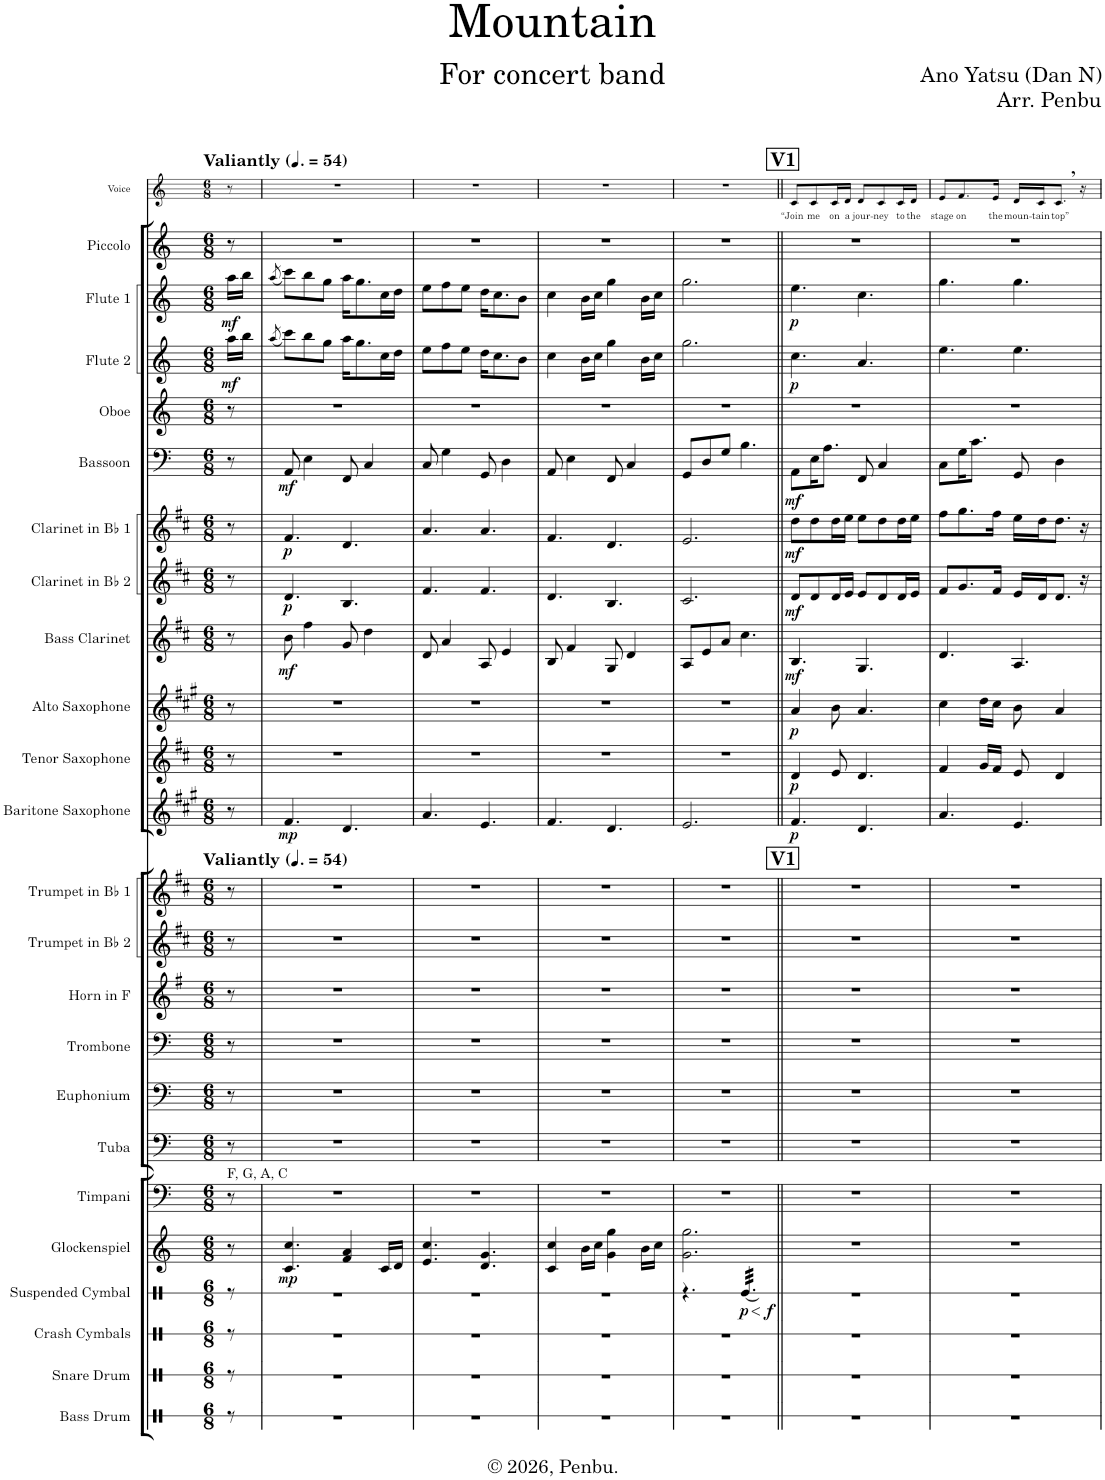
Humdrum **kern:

**kern	**kern	**kern	**kern	**dynam	**kern	**dynam	**kern	**kern	**kern	**kern	**kern	**kern	**kern	**kern	**dynam	**kern	**dynam	**kern	**dynam	**kern	**dynam	**kern	**dynam	**kern	**dynam	**kern	**dynam	**kern	**kern	**dynam	**kern	**dynam	**kern	**kern	**text
*part24	*part23	*part22	*part21	*part21	*part20	*part20	*part19	*part18	*part17	*part16	*part15	*part14	*part13	*part12	*part12	*part11	*part11	*part10	*part10	*part9	*part9	*part8	*part8	*part7	*part7	*part6	*part6	*part5	*part4	*part4	*part3	*part3	*part2	*part1	*part1
*staff24	*staff23	*staff22	*staff21	*staff21	*staff20	*staff20	*staff19	*staff18	*staff17	*staff16	*staff15	*staff14	*staff13	*staff12	*staff12	*staff11	*staff11	*staff10	*staff10	*staff9	*staff9	*staff8	*staff8	*staff7	*staff7	*staff6	*staff6	*staff5	*staff4	*staff4	*staff3	*staff3	*staff2	*staff1	*staff1
*I"Bass Drum	*I"Snare Drum	*I"Crash Cymbals	*I"Suspended Cymbal	*	*I"Glockenspiel	*	*I"Timpani	*I"Tuba	*I"Euphonium	*I"Trombone	*I"Horn in F	*I"Trumpet in Bb 2	*I"Trumpet in Bb 1	*I"Baritone Saxophone	*	*I"Tenor Saxophone	*	*I"Alto Saxophone	*	*I"Bass Clarinet	*	*I"Clarinet in Bb 2	*	*I"Clarinet in Bb 1	*	*I"Bassoon	*	*I"Oboe	*I"Flute 2	*	*I"Flute 1	*	*I"Piccolo	*I"Voice	*
*I'BD	*I'SD	*I'Cr. Cym.	*I'Sus. Cym.	*	*I'Glock.	*	*I'Timp.	*I'Tba.	*I'Euph.	*I'Tbn.	*I'Hn. in F	*I'Tpt. in Bb 2	*I'Tpt. in Bb 1	*I'Bar. Sax.	*	*I'T. Sax.	*	*I'A. Sax.	*	*I'B. Cl.	*	*I'Cl. in Bb 2	*	*I'Cl. in Bb 1	*	*I'Bsn.	*	*I'Ob.	*I'Fl. 2	*	*I'Fl. 1	*	*I'Picc.	*I'Vo.	*
*stria1	*stria1	*stria1	*stria1	*	*	*	*	*	*	*	*	*	*	*	*	*	*	*	*	*	*	*	*	*	*	*	*	*	*	*	*	*	*	*stria5	*
*clefX	*clefX	*clefX	*clefX	*	*clefG2	*	*clefF4	*clefF4	*clefF4	*clefF4	*clefG2	*clefG2	*clefG2	*clefG2	*	*clefG2	*	*clefG2	*	*clefG2	*	*clefG2	*	*clefG2	*	*clefF4	*	*clefG2	*clefG2	*	*clefG2	*	*clefG2	*clefG2	*
*	*	*	*	*	*Trd-14c-24	*	*	*	*	*	*Trd4c7	*Trd1c2	*Trd1c2	*Trd12c21	*	*Trd8c14	*	*Trd5c9	*	*Trd8c14	*	*Trd1c2	*	*Trd1c2	*	*	*	*	*	*	*	*	*Trd-7c-12	*	*
*k[]	*k[]	*k[]	*k[]	*	*k[]	*	*k[]	*k[]	*k[]	*k[]	*k[f#]	*k[f#c#]	*k[f#c#]	*k[f#c#g#]	*	*k[f#c#]	*	*k[f#c#g#]	*	*k[f#c#]	*	*k[f#c#]	*	*k[f#c#]	*	*k[]	*	*k[]	*k[]	*	*k[]	*	*k[]	*k[]	*
*M6/8	*M6/8	*M6/8	*M6/8	*	*M6/8	*	*M6/8	*M6/8	*M6/8	*M6/8	*M6/8	*M6/8	*M6/8	*M6/8	*	*M6/8	*	*M6/8	*	*M6/8	*	*M6/8	*	*M6/8	*	*M6/8	*	*M6/8	*M6/8	*	*M6/8	*	*M6/8	*M6/8	*
*MM81	*MM81	*MM81	*MM81	*	*MM81	*	*MM81	*MM81	*MM81	*MM81	*MM81	*MM81	*MM81	*MM81	*	*MM81	*	*MM81	*	*MM81	*	*MM81	*	*MM81	*	*MM81	*	*MM81	*MM81	*	*MM81	*	*MM81	*MM81	*
=	=	=	=	=	=	=	=	=	=	=	=	=	=	=	=	=	=	=	=	=	=	=	=	=	=	=	=	=	=	=	=	=	=	=	=
!	!	!	!	!	!	!	!	!	!	!	!	!	!	!	!	!	!	!	!	!	!	!	!	!	!	!	!	!	!	!	!	!	!	!LO:TX:a:B:t=Valiantly	!
!	!	!	!	!	!	!	!	!	!	!	!	!	!LO:TX:a:B:t=Valiantly	!	!	!	!	!	!	!	!	!	!	!	!	!	!	!	!	!	!	!	!	!	!
!	!	!	!	!	!	!	!LO:TX:a:t=F, G, A, C	!	!	!	!	!	!	!	!	!	!	!	!	!	!	!	!	!	!	!	!	!	!	!	!	!	!	!	!
!	!	!	!	!	!	!	!	!	!	!	!	!	!	!	!	!	!	!	!	!	!	!	!	!	!	!	!	!	!	!LO:DY:b	!	!LO:DY:b	!	!	!
8r	8r	8r	8r	.	8r	.	8r	8r	8r	8r	8r	8r	8r	8r	.	8r	.	8r	.	8r	.	8r	.	8r	.	8r	.	8r	16aa\LL	mf	16aa\LL	mf	8r	8r	.
.	.	.	.	.	.	.	.	.	.	.	.	.	.	.	.	.	.	.	.	.	.	.	.	.	.	.	.	.	16bb\JJ	.	16bb\JJ	.	.	.	.
=1	=1	=1	=1	=1	=1	=1	=1	=1	=1	=1	=1	=1	=1	=1	=1	=1	=1	=1	=1	=1	=1	=1	=1	=1	=1	=1	=1	=1	=1	=1	=1	=1	=1	=1	=1
.	.	.	.	.	.	.	.	.	.	.	.	.	.	.	.	.	.	.	.	.	.	.	.	.	.	.	.	.	(8qaa/	.	(8qaa/	.	.	.	.
!	!	!	!	!	!	!LO:DY:b	!	!	!	!	!	!	!	!	!LO:DY:b	!	!	!	!	!	!LO:DY:b	!	!LO:DY:b	!	!LO:DY:b	!	!LO:DY:b	!	!	!	!	!	!	!	!
2.r	2.r	2.r	2.r	.	4.c/ 4.cc/	mp	2.r	2.r	2.r	2.r	2.r	2.r	2.r	4.f#/	mp	2.r	.	2.r	.	8b\	mf	4.d/	p	4.f#/	p	8AA/	mf	2.r	8ccc\L)	.	8ccc\L)	.	2.r	2.r	.
.	.	.	.	.	.	.	.	.	.	.	.	.	.	.	.	.	.	.	.	4ff#\	.	.	.	.	.	4E\	.	.	8bb\	.	8bb\	.	.	.	.
.	.	.	.	.	.	.	.	.	.	.	.	.	.	.	.	.	.	.	.	.	.	.	.	.	.	.	.	.	8gg\J	.	8gg\J	.	.	.	.
.	.	.	.	.	4f/ 4a/	.	.	.	.	.	.	.	.	4.d/	.	.	.	.	.	8g/	.	4.B/	.	4.d/	.	8FF/	.	.	16aa\KL	.	16aa\KL	.	.	.	.
.	.	.	.	.	.	.	.	.	.	.	.	.	.	.	.	.	.	.	.	.	.	.	.	.	.	.	.	.	8.gg\	.	8.gg\	.	.	.	.
.	.	.	.	.	.	.	.	.	.	.	.	.	.	.	.	.	.	.	.	4dd\	.	.	.	.	.	4C/	.	.	.	.	.	.	.	.	.
.	.	.	.	.	16c/LL	.	.	.	.	.	.	.	.	.	.	.	.	.	.	.	.	.	.	.	.	.	.	.	16cc\L	.	16cc\L	.	.	.	.
.	.	.	.	.	16d/JJ	.	.	.	.	.	.	.	.	.	.	.	.	.	.	.	.	.	.	.	.	.	.	.	16dd\JJ	.	16dd\JJ	.	.	.	.
=2	=2	=2	=2	=2	=2	=2	=2	=2	=2	=2	=2	=2	=2	=2	=2	=2	=2	=2	=2	=2	=2	=2	=2	=2	=2	=2	=2	=2	=2	=2	=2	=2	=2	=2	=2
2.r	2.r	2.r	2.r	.	4.e/ 4.cc/	.	2.r	2.r	2.r	2.r	2.r	2.r	2.r	4.a/	.	2.r	.	2.r	.	8d/	.	4.f#/	.	4.a/	.	8C/	.	2.r	8ee\L	.	8ee\L	.	2.r	2.r	.
.	.	.	.	.	.	.	.	.	.	.	.	.	.	.	.	.	.	.	.	4a/	.	.	.	.	.	4G\	.	.	8ff\	.	8ff\	.	.	.	.
.	.	.	.	.	.	.	.	.	.	.	.	.	.	.	.	.	.	.	.	.	.	.	.	.	.	.	.	.	8ee\J	.	8ee\J	.	.	.	.
.	.	.	.	.	4.d/ 4.g/	.	.	.	.	.	.	.	.	4.e/	.	.	.	.	.	8A/	.	4.f#/	.	4.a/	.	8GG/	.	.	16dd\KL	.	16dd\KL	.	.	.	.
.	.	.	.	.	.	.	.	.	.	.	.	.	.	.	.	.	.	.	.	.	.	.	.	.	.	.	.	.	8.cc\	.	8.cc\	.	.	.	.
.	.	.	.	.	.	.	.	.	.	.	.	.	.	.	.	.	.	.	.	4e/	.	.	.	.	.	4D\	.	.	.	.	.	.	.	.	.
.	.	.	.	.	.	.	.	.	.	.	.	.	.	.	.	.	.	.	.	.	.	.	.	.	.	.	.	.	8b\J	.	8b\J	.	.	.	.
=3	=3	=3	=3	=3	=3	=3	=3	=3	=3	=3	=3	=3	=3	=3	=3	=3	=3	=3	=3	=3	=3	=3	=3	=3	=3	=3	=3	=3	=3	=3	=3	=3	=3	=3	=3
2.r	2.r	2.r	2.r	.	4c/ 4cc/	.	2.r	2.r	2.r	2.r	2.r	2.r	2.r	4.f#/	.	2.r	.	2.r	.	8B/	.	4.d/	.	4.f#/	.	8AA/	.	2.r	4cc\	.	4cc\	.	2.r	2.r	.
.	.	.	.	.	.	.	.	.	.	.	.	.	.	.	.	.	.	.	.	4f#/	.	.	.	.	.	4E\	.	.	.	.	.	.	.	.	.
.	.	.	.	.	16b\LL	.	.	.	.	.	.	.	.	.	.	.	.	.	.	.	.	.	.	.	.	.	.	.	16b\LL	.	16b\LL	.	.	.	.
.	.	.	.	.	16cc\JJ	.	.	.	.	.	.	.	.	.	.	.	.	.	.	.	.	.	.	.	.	.	.	.	16cc\JJ	.	16cc\JJ	.	.	.	.
.	.	.	.	.	4g\ 4gg\	.	.	.	.	.	.	.	.	4.d/	.	.	.	.	.	8G/	.	4.B/	.	4.d/	.	8FF/	.	.	4gg\	.	4gg\	.	.	.	.
.	.	.	.	.	.	.	.	.	.	.	.	.	.	.	.	.	.	.	.	4d/	.	.	.	.	.	4C/	.	.	.	.	.	.	.	.	.
.	.	.	.	.	16b\LL	.	.	.	.	.	.	.	.	.	.	.	.	.	.	.	.	.	.	.	.	.	.	.	16b\LL	.	16b\LL	.	.	.	.
.	.	.	.	.	16cc\JJ	.	.	.	.	.	.	.	.	.	.	.	.	.	.	.	.	.	.	.	.	.	.	.	16cc\JJ	.	16cc\JJ	.	.	.	.
=4	=4	=4	=4	=4	=4	=4	=4	=4	=4	=4	=4	=4	=4	=4	=4	=4	=4	=4	=4	=4	=4	=4	=4	=4	=4	=4	=4	=4	=4	=4	=4	=4	=4	=4	=4
*	*	*	*^	*	*	*	*	*	*	*	*	*	*	*	*	*	*	*	*	*	*	*	*	*	*	*	*	*	*	*	*	*	*	*	*
2.r	2.r	2.r	4.r	2ryy	.	2.g\ 2.gg\	.	2.r	2.r	2.r	2.r	2.r	2.r	2.r	2.e/	.	2.r	.	2.r	.	8A/L	.	2.c#/	.	2.e/	.	8GG/L	.	2.r	2.gg\	.	2.gg\	.	2.r	2.r	.
.	.	.	.	.	.	.	.	.	.	.	.	.	.	.	.	.	.	.	.	.	8e/	.	.	.	.	.	8D/	.	.	.	.	.	.	.	.	.
.	.	.	.	.	.	.	.	.	.	.	.	.	.	.	.	.	.	.	.	.	8a/J	.	.	.	.	.	8G/J	.	.	.	.	.	.	.	.	.
!	!	!	!	!	!LO:DY:b	!	!	!	!	!	!	!	!	!	!	!	!	!	!	!	!	!	!	!	!	!	!	!	!	!	!	!	!	!	!	!
*	*	*	*tremolo	*	*	*	*	*	*	*	*	*	*	*	*	*	*	*	*	*	*	*	*	*	*	*	*	*	*	*	*	*	*	*	*	*
.	.	.	32Re/LLL	.	p	.	.	.	.	.	.	.	.	.	.	.	.	.	.	.	4.cc#\	.	.	.	.	.	4.B\	.	.	.	.	.	.	.	.	.
.	.	.	32Re/	.	.	.	.	.	.	.	.	.	.	.	.	.	.	.	.	.	.	.	.	.	.	.	.	.	.	.	.	.	.	.	.	.
.	.	.	32Re/	.	.	.	.	.	.	.	.	.	.	.	.	.	.	.	.	.	.	.	.	.	.	.	.	.	.	.	.	.	.	.	.	.
.	.	.	32Re/	.	.	.	.	.	.	.	.	.	.	.	.	.	.	.	.	.	.	.	.	.	.	.	.	.	.	.	.	.	.	.	.	.
.	.	.	32Re/	8.ryy	.	.	.	.	.	.	.	.	.	.	.	.	.	.	.	.	.	.	.	.	.	.	.	.	.	.	.	.	.	.	.	.
.	.	.	32Re/	.	.	.	.	.	.	.	.	.	.	.	.	.	.	.	.	.	.	.	.	.	.	.	.	.	.	.	.	.	.	.	.	.
.	.	.	32Re/	.	.	.	.	.	.	.	.	.	.	.	.	.	.	.	.	.	.	.	.	.	.	.	.	.	.	.	.	.	.	.	.	.
.	.	.	32Re/	.	.	.	.	.	.	.	.	.	.	.	.	.	.	.	.	.	.	.	.	.	.	.	.	.	.	.	.	.	.	.	.	.
.	.	.	32Re/	.	.	.	.	.	.	.	.	.	.	.	.	.	.	.	.	.	.	.	.	.	.	.	.	.	.	.	.	.	.	.	.	.
.	.	.	32Re/	.	.	.	.	.	.	.	.	.	.	.	.	.	.	.	.	.	.	.	.	.	.	.	.	.	.	.	.	.	.	.	.	.
!	!	!	!	!	!LO:DY:b	!	!	!	!	!	!	!	!	!	!	!	!	!	!	!	!	!	!	!	!	!	!	!	!	!	!	!	!	!	!	!
.	.	.	32Re/	16ryy	f	.	.	.	.	.	.	.	.	.	.	.	.	.	.	.	.	.	.	.	.	.	.	.	.	.	.	.	.	.	.	.
.	.	.	32Re/JJJ	.	.	.	.	.	.	.	.	.	.	.	.	.	.	.	.	.	.	.	.	.	.	.	.	.	.	.	.	.	.	.	.	.
*	*	*	*Xtremolo	*	*	*	*	*	*	*	*	*	*	*	*	*	*	*	*	*	*	*	*	*	*	*	*	*	*	*	*	*	*	*	*	*
!!LO:REH:place=s1:a:B:cj:fs=14:t=V1
!!LO:REH:place=s13:a:B:cj:fs=14:t=V1
=5||	=5||	=5||	=5||	=5||	=5||	=5||	=5||	=5||	=5||	=5||	=5||	=5||	=5||	=5||	=5||	=5||	=5||	=5||	=5||	=5||	=5||	=5||	=5||	=5||	=5||	=5||	=5||	=5||	=5||	=5||	=5||	=5||	=5||	=5||	=5||	=5||
!	!	!	!	!	!	!	!	!	!	!	!	!	!	!	!	!LO:DY:b	!	!LO:DY:b	!	!LO:DY:b	!	!LO:DY:b	!	!LO:DY:b	!	!LO:DY:b	!	!LO:DY:b	!	!	!LO:DY:b	!	!LO:DY:b	!	!	!LO:LY:b
*	*	*	*v	*v	*	*	*	*	*	*	*	*	*	*	*	*	*	*	*	*	*	*	*	*	*	*	*	*	*	*	*	*	*	*	*	*
2.r	2.r	2.r	2.r	.	2.r	.	2.r	2.r	2.r	2.r	2.r	2.r	2.r	4.f#/	p	4d/	p	4a/	p	4.B/	mf	8d/L	mf	8dd\L	mf	8AA\L	mf	2.r	4.cc\	p	4.ee\	p	2.r	8c/L	“Join
!	!	!	!	!	!	!	!	!	!	!	!	!	!	!	!	!	!	!	!	!	!	!	!	!	!	!	!	!	!	!	!	!	!	!	!LO:LY:b
.	.	.	.	.	.	.	.	.	.	.	.	.	.	.	.	.	.	.	.	.	.	8d/	.	8dd\	.	16E\K	.	.	.	.	.	.	.	8c/	me
.	.	.	.	.	.	.	.	.	.	.	.	.	.	.	.	.	.	.	.	.	.	.	.	.	.	8.A\J	.	.	.	.	.	.	.	.	.
!	!	!	!	!	!	!	!	!	!	!	!	!	!	!	!	!	!	!	!	!	!	!	!	!	!	!	!	!	!	!	!	!	!	!	!LO:LY:b
.	.	.	.	.	.	.	.	.	.	.	.	.	.	.	.	8e/	.	8b\	.	.	.	16d/L	.	16dd\L	.	.	.	.	.	.	.	.	.	16c/L	on
!	!	!	!	!	!	!	!	!	!	!	!	!	!	!	!	!	!	!	!	!	!	!	!	!	!	!	!	!	!	!	!	!	!	!	!LO:LY:b
.	.	.	.	.	.	.	.	.	.	.	.	.	.	.	.	.	.	.	.	.	.	16e/JJ	.	16ee\JJ	.	.	.	.	.	.	.	.	.	16d/JJ	a
!	!	!	!	!	!	!	!	!	!	!	!	!	!	!	!	!	!	!	!	!	!	!	!	!	!	!	!	!	!	!	!	!	!	!	!LO:LY:b
.	.	.	.	.	.	.	.	.	.	.	.	.	.	4.d/	.	4.d/	.	4.a/	.	4.G/	.	8e/L	.	8ee\L	.	8FF/	.	.	4.a/	.	4.cc\	.	.	8d/L	jour-
!	!	!	!	!	!	!	!	!	!	!	!	!	!	!	!	!	!	!	!	!	!	!	!	!	!	!	!	!	!	!	!	!	!	!	!LO:LY:b
.	.	.	.	.	.	.	.	.	.	.	.	.	.	.	.	.	.	.	.	.	.	8d/	.	8dd\	.	4C/	.	.	.	.	.	.	.	8c/	-ney
!	!	!	!	!	!	!	!	!	!	!	!	!	!	!	!	!	!	!	!	!	!	!	!	!	!	!	!	!	!	!	!	!	!	!	!LO:LY:b
.	.	.	.	.	.	.	.	.	.	.	.	.	.	.	.	.	.	.	.	.	.	16d/L	.	16dd\L	.	.	.	.	.	.	.	.	.	16c/L	to
!	!	!	!	!	!	!	!	!	!	!	!	!	!	!	!	!	!	!	!	!	!	!	!	!	!	!	!	!	!	!	!	!	!	!	!LO:LY:b
.	.	.	.	.	.	.	.	.	.	.	.	.	.	.	.	.	.	.	.	.	.	16e/JJ	.	16ee\JJ	.	.	.	.	.	.	.	.	.	16d/JJ	the
=6	=6	=6	=6	=6	=6	=6	=6	=6	=6	=6	=6	=6	=6	=6	=6	=6	=6	=6	=6	=6	=6	=6	=6	=6	=6	=6	=6	=6	=6	=6	=6	=6	=6	=6	=6
!	!	!	!	!	!	!	!	!	!	!	!	!	!	!	!	!	!	!	!	!	!	!	!	!	!	!	!	!	!	!	!	!	!	!	!LO:LY:b
2.r	2.r	2.r	2.r	.	2.r	.	2.r	2.r	2.r	2.r	2.r	2.r	2.r	4.a/	.	4f#/	.	4cc#\	.	4.d/	.	8f#/L	.	8ff#\L	.	8C\L	.	2.r	4.ee\	.	4.gg\	.	2.r	8e/L	stage
!	!	!	!	!	!	!	!	!	!	!	!	!	!	!	!	!	!	!	!	!	!	!	!	!	!	!	!	!	!	!	!	!	!	!	!LO:LY:b
.	.	.	.	.	.	.	.	.	.	.	.	.	.	.	.	.	.	.	.	.	.	8.g/	.	8.gg\	.	16G\K	.	.	.	.	.	.	.	8.f/	on
.	.	.	.	.	.	.	.	.	.	.	.	.	.	.	.	.	.	.	.	.	.	.	.	.	.	8.c\J	.	.	.	.	.	.	.	.	.
.	.	.	.	.	.	.	.	.	.	.	.	.	.	.	.	16g/LL	.	16dd\LL	.	.	.	.	.	.	.	.	.	.	.	.	.	.	.	.	.
!	!	!	!	!	!	!	!	!	!	!	!	!	!	!	!	!	!	!	!	!	!	!	!	!	!	!	!	!	!	!	!	!	!	!	!LO:LY:b
.	.	.	.	.	.	.	.	.	.	.	.	.	.	.	.	16f#/JJ	.	16cc#\JJ	.	.	.	16f#/Jk	.	16ff#\Jk	.	.	.	.	.	.	.	.	.	16e/Jk	the
!	!	!	!	!	!	!	!	!	!	!	!	!	!	!	!	!	!	!	!	!	!	!	!	!	!	!	!	!	!	!	!	!	!	!	!LO:LY:b
.	.	.	.	.	.	.	.	.	.	.	.	.	.	4.e/	.	8e/	.	8b\	.	4.A/	.	16e/LL	.	16ee\LL	.	8GG/	.	.	4.ee\	.	4.gg\	.	.	16d/LL	moun-
!	!	!	!	!	!	!	!	!	!	!	!	!	!	!	!	!	!	!	!	!	!	!	!	!	!	!	!	!	!	!	!	!	!	!	!LO:LY:b
.	.	.	.	.	.	.	.	.	.	.	.	.	.	.	.	.	.	.	.	.	.	16d/J	.	16dd\J	.	.	.	.	.	.	.	.	.	16c/J	-tain
!	!	!	!	!	!	!	!	!	!	!	!	!	!	!	!	!	!	!	!	!	!	!	!	!	!	!	!	!	!	!	!	!	!	!	!LO:LY:b
.	.	.	.	.	.	.	.	.	.	.	.	.	.	.	.	4d/	.	4a/	.	.	.	8.d/J	.	8.dd\J	.	4D\	.	.	.	.	.	.	.	8.c,/J	top”
.	.	.	.	.	.	.	.	.	.	.	.	.	.	.	.	.	.	.	.	.	.	16r	.	16r	.	.	.	.	.	.	.	.	.	16r	.
=	=	=	=	=	=	=	=	=	=	=	=	=	=	=	=	=	=	=	=	=	=	=	=	=	=	=	=	=	=	=	=	=	=	=	=
*-	*-	*-	*-	*-	*-	*-	*-	*-	*-	*-	*-	*-	*-	*-	*-	*-	*-	*-	*-	*-	*-	*-	*-	*-	*-	*-	*-	*-	*-	*-	*-	*-	*-	*-	*-
